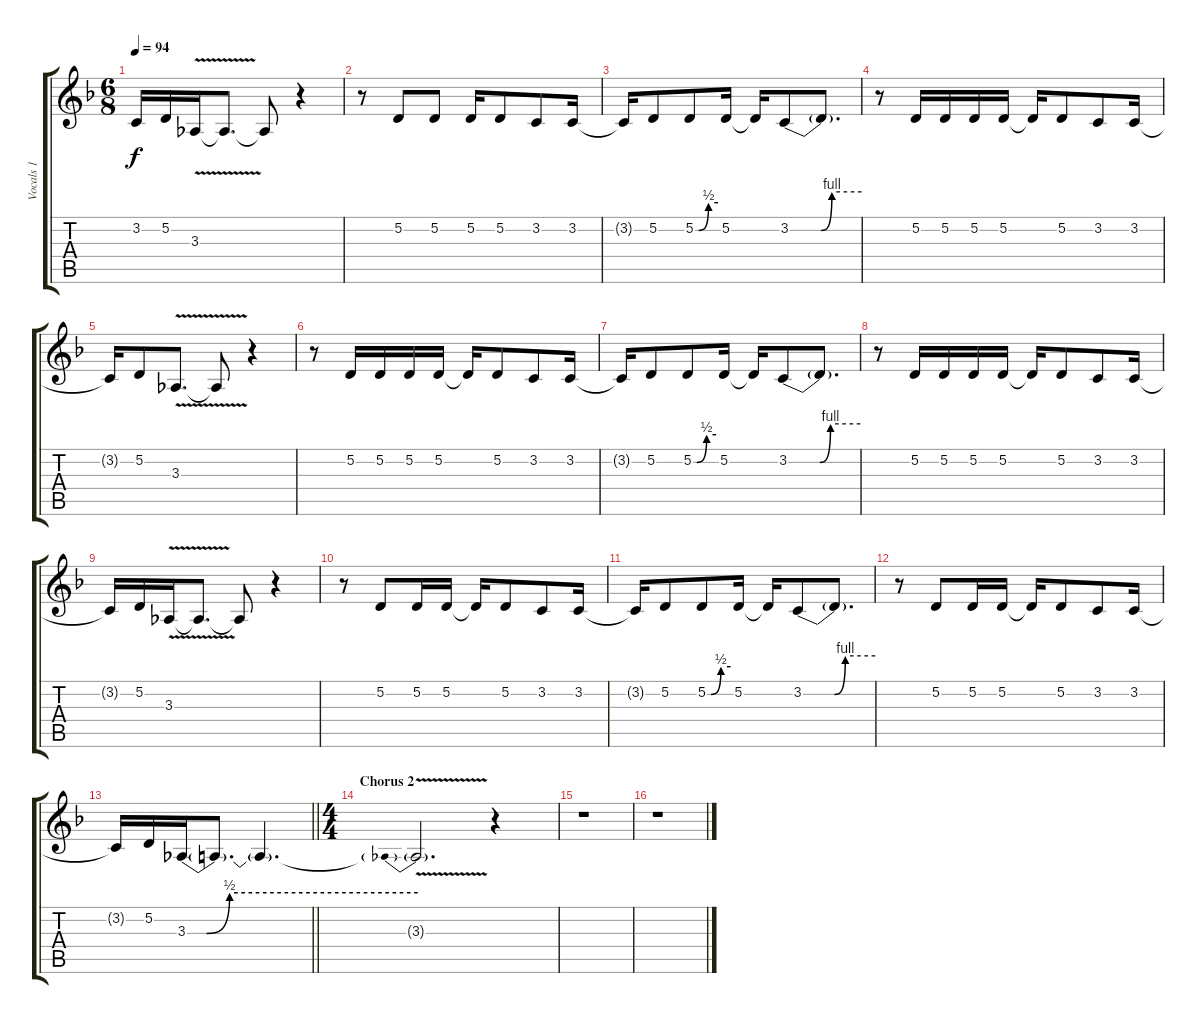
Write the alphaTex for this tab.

\track ("Vocals 1" "Vocals 1") {instrument oboe}
\staff {score tabs}
\tuning (E4 A3 F3 D3 A2 D2) {hide}
\ts (6 8)
\tempo 94
\clef g2
\ks dminor
3.2{t}.16{dy f} 5.2.16 3.3{v}.16 3.3{t}.8{d} 3.3{t}.8 r.4 |
r.8 5.2.8 5.2.8 5.2.16 5.2.8 3.2.8 3.2.16 |
3.2{t}.16 5.2.8 5.2{be (custom 0 0 9 0 35 2 60 2)}.8 5.2.16 5.2{t}.16 3.2{be (custom 0 0 26 0 35 4 60 4)}.8 3.2{t}.8{d} |
r.8 5.2.16 5.2.16 5.2.16 5.2.16 5.2{t}.16 5.2.8 3.2.8 3.2.16 |
3.2{t}.16 5.2.8 3.3{v}.8{d} 3.3{t}.8 r.4 |
r.8{balance 6} 5.2.16 5.2.16 5.2.16 5.2.16 5.2{t}.16 5.2.8 3.2.8 3.2.16 |
3.2{t}.16 5.2.8 5.2{be (custom 0 0 9 0 35 2 60 2)}.8 5.2.16 5.2{t}.16 3.2{be (custom 0 0 26 0 35 4 60 4)}.8 3.2{t}.8{d} |
r.8 5.2.16 5.2.16 5.2.16 5.2.16 5.2{t}.16 5.2.8 3.2.8 3.2.16 |
3.2{t}.16 5.2.16 3.3{v}.16 3.3{t}.8{d} 3.3{t}.8 r.4 |
r.8 5.2.8 5.2.16 5.2.16 5.2{t}.16 5.2.8 3.2.8 3.2.16 |
3.2{t}.16 5.2.8 5.2{be (custom 0 0 9 0 35 2 60 2)}.8 5.2.16 5.2{t}.16 3.2{be (custom 0 0 26 0 35 4 60 4)}.8 3.2{t}.8{d} |
r.8 5.2.8 5.2.16 5.2.16 5.2{t}.16 5.2.8 3.2.8 3.2.16 |
\barLineRight lightlight
3.2{t}.16 5.2.16 3.3{be (custom 0 0 5 0 11 2 60 2)}.16 3.3{t}.8{d} 3.3{t}.4{d} |
\ts (4 4)
\section ("" "Chorus 2")
3.3{be (prebend 0 2 60 2) v t}.2{d volume 9} r.4 |
r.1 |
r.1
